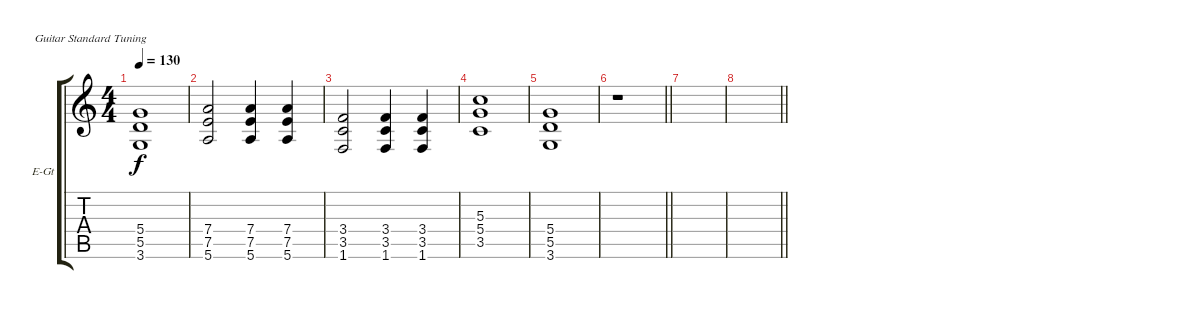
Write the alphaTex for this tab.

\bracketExtendMode groupsimilarinstruments
\firstSystemTrackNameOrientation horizontal
\otherSystemsTrackNameOrientation horizontal
\track ("Rhytm Guitar" "E-Gt") {instrument overdrivenguitar}
\staff {score tabs}
\tuning (E4 B3 G3 D3 A2 E2)
\ts (4 4)
\tempo 130
\clef g2
\ks c
(5.4 5.5 3.6).1{dy f} |
(7.4 7.5 5.6).2 (7.4 7.5 5.6).4 (7.4 7.5 5.6).4 |
(3.4 3.5 1.6).2 (3.4 3.5 1.6).4 (3.4 3.5 1.6).4 |
(5.3 5.4 3.5).1 |
(5.4 5.5 3.6).1 |
\barLineRight lightlight
r.1 |
\section ("" "")
|
\barLineRight lightlight
